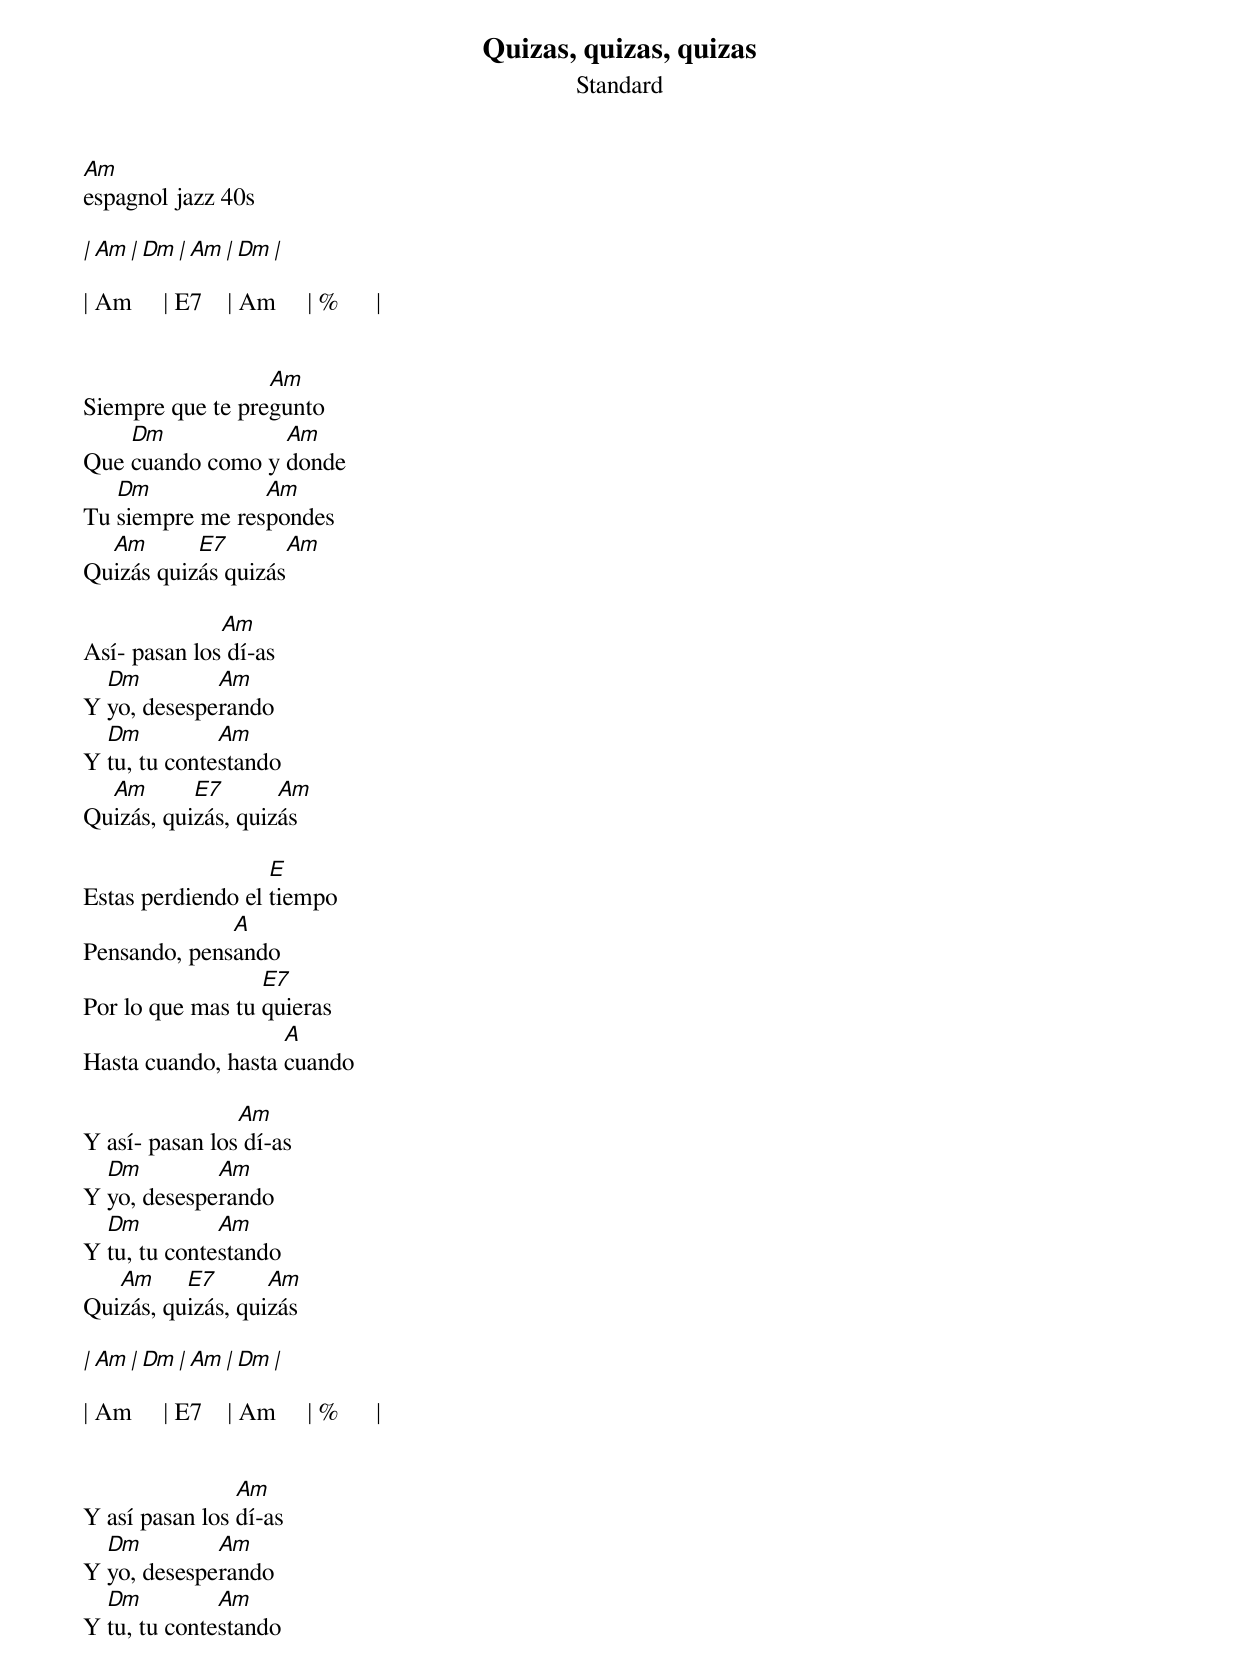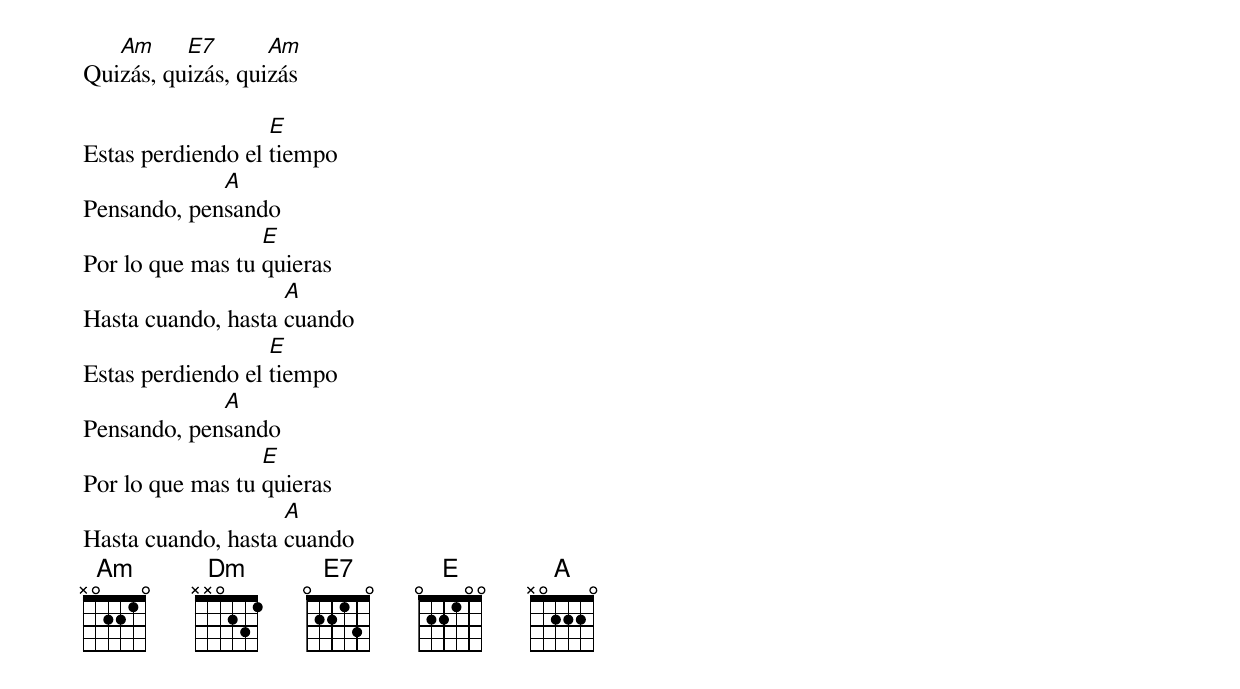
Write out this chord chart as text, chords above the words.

Quizas, quizas, quizas
Standard
Am
espagnol jazz 40s

| Am     | Dm    | Am     | Dm     |

| Am     | E7    | Am     | %      |


                  Am
Siempre que te pregunto
    Dm            Am
Que cuando como y donde
   Dm            Am
Tu siempre me respondes
  Am       E7       Am
Quizás quizás quizás

              Am
Así­ pasan los dí­as
  Dm         Am
Y yo, desesperando
  Dm          Am
Y tu, tu contestando
  Am       E7       Am
Quizás, quizás, quizás

                   E
Estas perdiendo el tiempo
              A
Pensando, pensando
                  E7
Por lo que mas tu quieras
                    A
Hasta cuando, hasta cuando

                Am
Y así­ pasan los dí­as
  Dm         Am
Y yo, desesperando
  Dm          Am
Y tu, tu contestando
   Am     E7       Am
Quizás, quizás, quizás

| Am     | Dm    | Am     | Dm     |

| Am     | E7    | Am     | %      |


                Am
Y así pasan los dí­as
  Dm         Am
Y yo, desesperando
  Dm          Am
Y tu, tu contestando
   Am     E7       Am
Quizás, quizás, quizás

                   E
Estas perdiendo el tiempo
             A
Pensando, pensando
                  E
Por lo que mas tu quieras
                    A
Hasta cuando, hasta cuando
                   E
Estas perdiendo el tiempo
             A
Pensando, pensando
                  E
Por lo que mas tu quieras
                    A
Hasta cuando, hasta cuando
